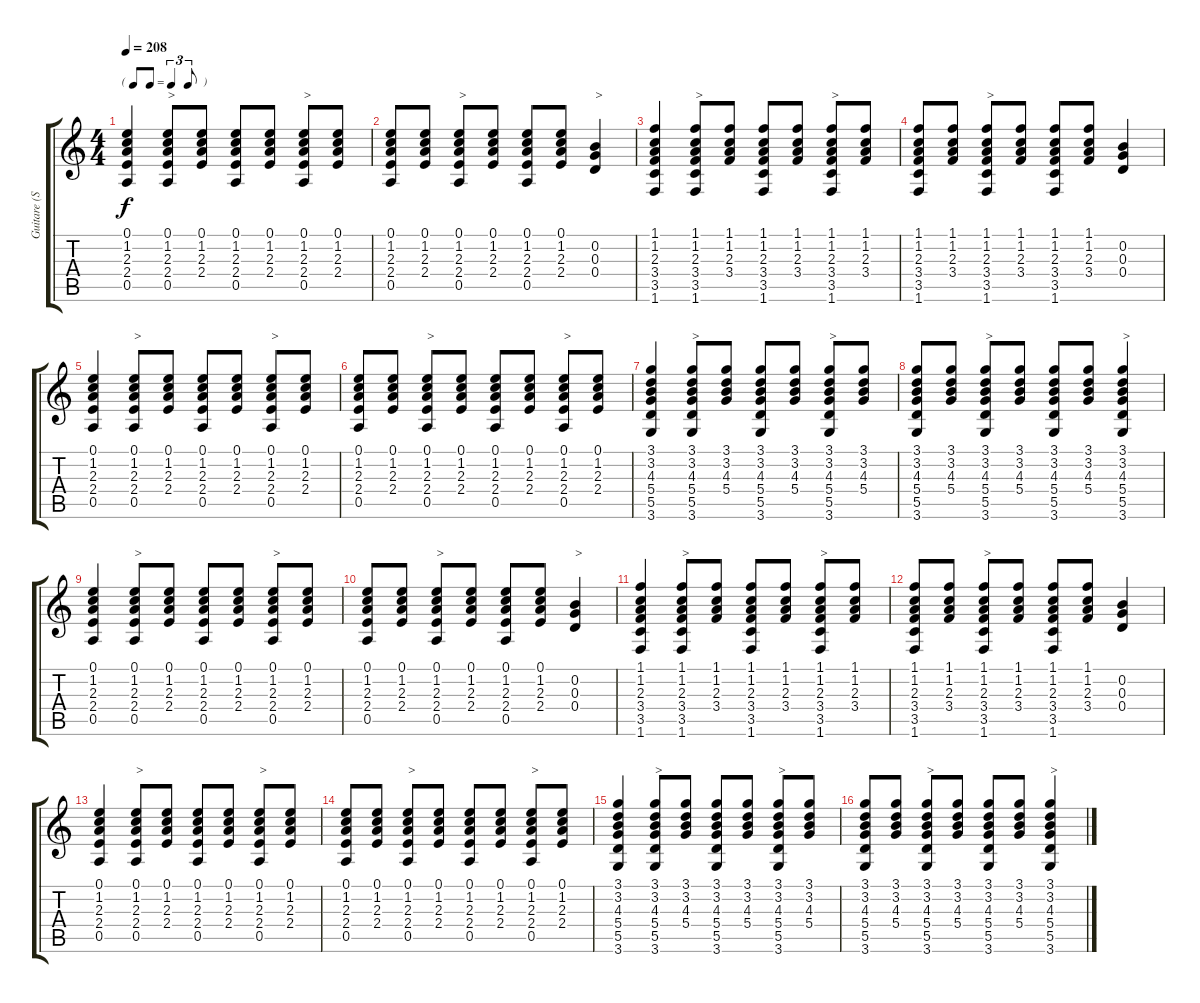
\track ("Guitare (Strato) + Delay" "Guitare (S") {instrument electricguitarclean}
\staff {score tabs}
\tuning (E4 B3 G3 D3 A2 E2) {hide}
\ts (4 4)
\tf triplet8th
\tempo 208
\clef g2
\ks c
(0.1 1.2 2.3 2.4 0.5).4{dy f} (0.1 1.2 2.3 2.4 0.5).8{txt ">"} (0.1 1.2 2.3 2.4).8 (0.1 1.2 2.3 2.4 0.5).8 (0.1 1.2 2.3 2.4).8 (0.1 1.2 2.3 2.4 0.5).8{txt ">"} (0.1 1.2 2.3 2.4).8 |
(0.1 1.2 2.3 2.4 0.5).8 (0.1 1.2 2.3 2.4).8 (0.1 1.2 2.3 2.4 0.5).8{txt ">"} (0.1 1.2 2.3 2.4).8 (0.1 1.2 2.3 2.4 0.5).8 (0.1 1.2 2.3 2.4).8 (0.2 0.3 0.4).4{txt ">"} |
(1.1 1.2 2.3 3.4 3.5 1.6).4 (1.1 1.2 2.3 3.4 3.5 1.6).8{txt ">"} (1.1 1.2 2.3 3.4).8 (1.1 1.2 2.3 3.4 3.5 1.6).8 (1.1 1.2 2.3 3.4).8 (1.1 1.2 2.3 3.4 3.5 1.6).8{txt ">"} (1.1 1.2 2.3 3.4).8 |
(1.1 1.2 2.3 3.4 3.5 1.6).8 (1.1 1.2 2.3 3.4).8 (1.1 1.2 2.3 3.4 3.5 1.6).8{txt ">"} (1.1 1.2 2.3 3.4).8 (1.1 1.2 2.3 3.4 3.5 1.6).8 (1.1 1.2 2.3 3.4).8 (0.2 0.3 0.4).4 |
(0.1 1.2 2.3 2.4 0.5).4 (0.1 1.2 2.3 2.4 0.5).8{txt ">"} (0.1 1.2 2.3 2.4).8 (0.1 1.2 2.3 2.4 0.5).8 (0.1 1.2 2.3 2.4).8 (0.1 1.2 2.3 2.4 0.5).8{txt ">"} (0.1 1.2 2.3 2.4).8 |
(0.1 1.2 2.3 2.4 0.5).8 (0.1 1.2 2.3 2.4).8 (0.1 1.2 2.3 2.4 0.5).8{txt ">"} (0.1 1.2 2.3 2.4).8 (0.1 1.2 2.3 2.4 0.5).8 (0.1 1.2 2.3 2.4).8 (0.1 1.2 2.3 2.4 0.5).8{txt ">"} (0.1 1.2 2.3 2.4).8 |
(3.1 3.2 4.3 5.4 5.5 3.6).4 (3.1 3.2 4.3 5.4 5.5 3.6).8{txt ">"} (3.1 3.2 4.3 5.4).8 (3.1 3.2 4.3 5.4 5.5 3.6).8 (3.1 3.2 4.3 5.4).8 (3.1 3.2 4.3 5.4 5.5 3.6).8{txt ">"} (3.1 3.2 4.3 5.4).8 |
(3.1 3.2 4.3 5.4 5.5 3.6).8 (3.1 3.2 4.3 5.4).8 (3.1 3.2 4.3 5.4 5.5 3.6).8{txt ">"} (3.1 3.2 4.3 5.4).8 (3.1 3.2 4.3 5.4 5.5 3.6).8 (3.1 3.2 4.3 5.4).8 (3.1 3.2 4.3 5.4 5.5 3.6).4{txt ">"} |
(0.1 1.2 2.3 2.4 0.5).4 (0.1 1.2 2.3 2.4 0.5).8{txt ">"} (0.1 1.2 2.3 2.4).8 (0.1 1.2 2.3 2.4 0.5).8 (0.1 1.2 2.3 2.4).8 (0.1 1.2 2.3 2.4 0.5).8{txt ">"} (0.1 1.2 2.3 2.4).8 |
(0.1 1.2 2.3 2.4 0.5).8 (0.1 1.2 2.3 2.4).8 (0.1 1.2 2.3 2.4 0.5).8{txt ">"} (0.1 1.2 2.3 2.4).8 (0.1 1.2 2.3 2.4 0.5).8 (0.1 1.2 2.3 2.4).8 (0.2 0.3 0.4).4{txt ">"} |
(1.1 1.2 2.3 3.4 3.5 1.6).4 (1.1 1.2 2.3 3.4 3.5 1.6).8{txt ">"} (1.1 1.2 2.3 3.4).8 (1.1 1.2 2.3 3.4 3.5 1.6).8 (1.1 1.2 2.3 3.4).8 (1.1 1.2 2.3 3.4 3.5 1.6).8{txt ">"} (1.1 1.2 2.3 3.4).8 |
(1.1 1.2 2.3 3.4 3.5 1.6).8 (1.1 1.2 2.3 3.4).8 (1.1 1.2 2.3 3.4 3.5 1.6).8{txt ">"} (1.1 1.2 2.3 3.4).8 (1.1 1.2 2.3 3.4 3.5 1.6).8 (1.1 1.2 2.3 3.4).8 (0.2 0.3 0.4).4 |
(0.1 1.2 2.3 2.4 0.5).4 (0.1 1.2 2.3 2.4 0.5).8{txt ">"} (0.1 1.2 2.3 2.4).8 (0.1 1.2 2.3 2.4 0.5).8 (0.1 1.2 2.3 2.4).8 (0.1 1.2 2.3 2.4 0.5).8{txt ">"} (0.1 1.2 2.3 2.4).8 |
(0.1 1.2 2.3 2.4 0.5).8 (0.1 1.2 2.3 2.4).8 (0.1 1.2 2.3 2.4 0.5).8{txt ">"} (0.1 1.2 2.3 2.4).8 (0.1 1.2 2.3 2.4 0.5).8 (0.1 1.2 2.3 2.4).8 (0.1 1.2 2.3 2.4 0.5).8{txt ">"} (0.1 1.2 2.3 2.4).8 |
(3.1 3.2 4.3 5.4 5.5 3.6).4 (3.1 3.2 4.3 5.4 5.5 3.6).8{txt ">"} (3.1 3.2 4.3 5.4).8 (3.1 3.2 4.3 5.4 5.5 3.6).8 (3.1 3.2 4.3 5.4).8 (3.1 3.2 4.3 5.4 5.5 3.6).8{txt ">"} (3.1 3.2 4.3 5.4).8 |
(3.1 3.2 4.3 5.4 5.5 3.6).8 (3.1 3.2 4.3 5.4).8 (3.1 3.2 4.3 5.4 5.5 3.6).8{txt ">"} (3.1 3.2 4.3 5.4).8 (3.1 3.2 4.3 5.4 5.5 3.6).8 (3.1 3.2 4.3 5.4).8 (3.1 3.2 4.3 5.4 5.5 3.6).4{txt ">"}
